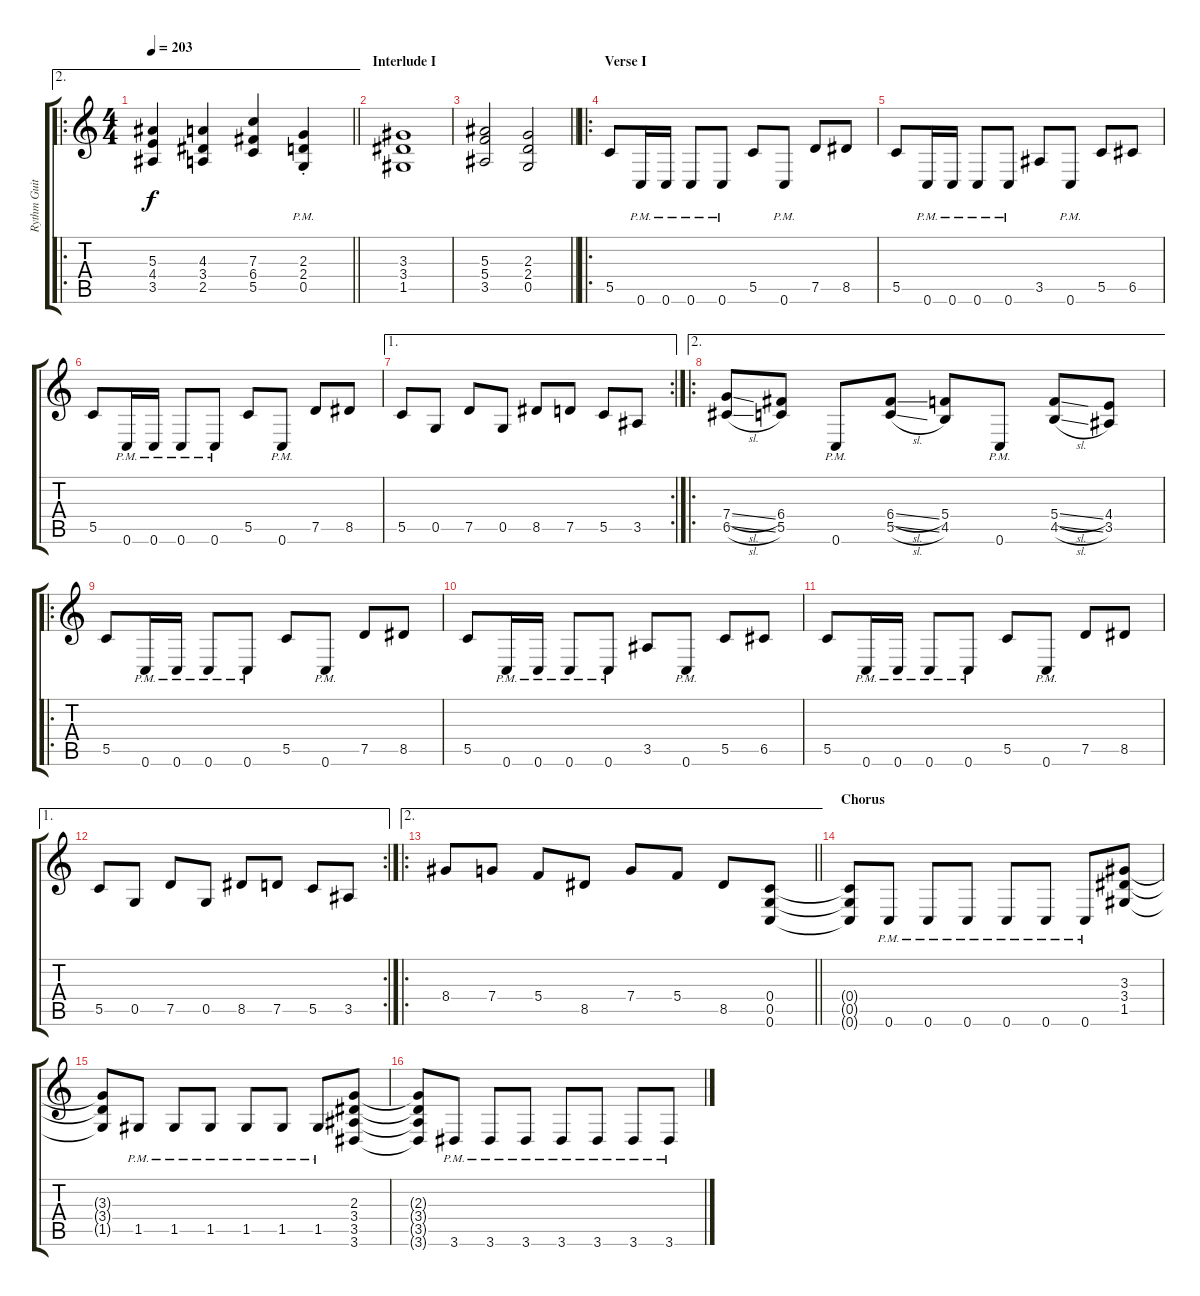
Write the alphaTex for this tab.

\track ("Rythm Guitar II" "Rythm Guit") {instrument overdrivenguitar}
\staff {score tabs}
\tuning (D4 A3 F3 C3 G2 C2) {hide}
\ae 2
\ro
\ts (4 4)
\tempo 203
\clef g2
\barLineRight lightlight
\ks c
(5.3 4.4 3.5).4{dy f} (4.3 3.4 2.5).4 (7.3 6.4 5.5).4 (2.3{pm st} 2.4{pm st} 0.5{pm st}).4 |
\section ("" "Interlude I")
(3.3 3.4 1.5).1 |
\barLineRight lightlight
(5.3 5.4 3.5).2 (2.3 2.4 0.5).2 |
\ro
\section ("" "Verse I")
5.5.8 0.6{pm}.16 0.6{pm}.16 0.6{pm}.8 0.6{pm}.8 5.5.8 0.6{pm}.8 7.5.8 8.5.8 |
5.5.8 0.6{pm}.16 0.6{pm}.16 0.6{pm}.8 0.6{pm}.8 3.5.8 0.6{pm}.8 5.5.8 6.5.8 |
5.5.8 0.6{pm}.16 0.6{pm}.16 0.6{pm}.8 0.6{pm}.8 5.5.8 0.6{pm}.8 7.5.8 8.5.8 |
\ae 1
\rc 2
5.5.8 0.5.8 7.5.8 0.5.8 8.5.8 7.5.8 5.5.8 3.5.8 |
\ae 2
\ro
(7.4{sl} 6.5{sl}).8 (6.4 5.5).8 0.6{pm}.8 (6.4{sl} 5.5{sl}).8 (5.4 4.5).8 0.6{pm}.8 (5.4{sl} 4.5{sl}).8 (4.4 3.5).8 |
\ro
5.5.8 0.6{pm}.16 0.6{pm}.16 0.6{pm}.8 0.6{pm}.8 5.5.8 0.6{pm}.8 7.5.8 8.5.8 |
5.5.8 0.6{pm}.16 0.6{pm}.16 0.6{pm}.8 0.6{pm}.8 3.5.8 0.6{pm}.8 5.5.8 6.5.8 |
5.5.8 0.6{pm}.16 0.6{pm}.16 0.6{pm}.8 0.6{pm}.8 5.5.8 0.6{pm}.8 7.5.8 8.5.8 |
\ae 1
\rc 2
5.5.8 0.5.8 7.5.8 0.5.8 8.5.8 7.5.8 5.5.8 3.5.8 |
\ae 2
\ro
\barLineRight lightlight
8.4.8 7.4.8 5.4.8 8.5.8 7.4.8 5.4.8 8.5.8 (0.4 0.5 0.6).8 |
\section ("" "Chorus")
(0.4{t} 0.5{t} 0.6{t}).8 0.6{pm}.8 0.6{pm}.8 0.6{pm}.8 0.6{pm}.8 0.6{pm}.8 0.6{pm}.8 (3.3 3.4 1.5).8 |
(3.3{t} 3.4{t} 1.5{t}).8 1.5{pm}.8 1.5{pm}.8 1.5{pm}.8 1.5{pm}.8 1.5{pm}.8 1.5{pm}.8 (2.3 3.4 3.5 3.6).8 |
(2.3{t} 3.4{t} 3.5{t} 3.6{t}).8 3.6{pm}.8 3.6{pm}.8 3.6{pm}.8 3.6{pm}.8 3.6{pm}.8 3.6{pm}.8 3.6{pm}.8
